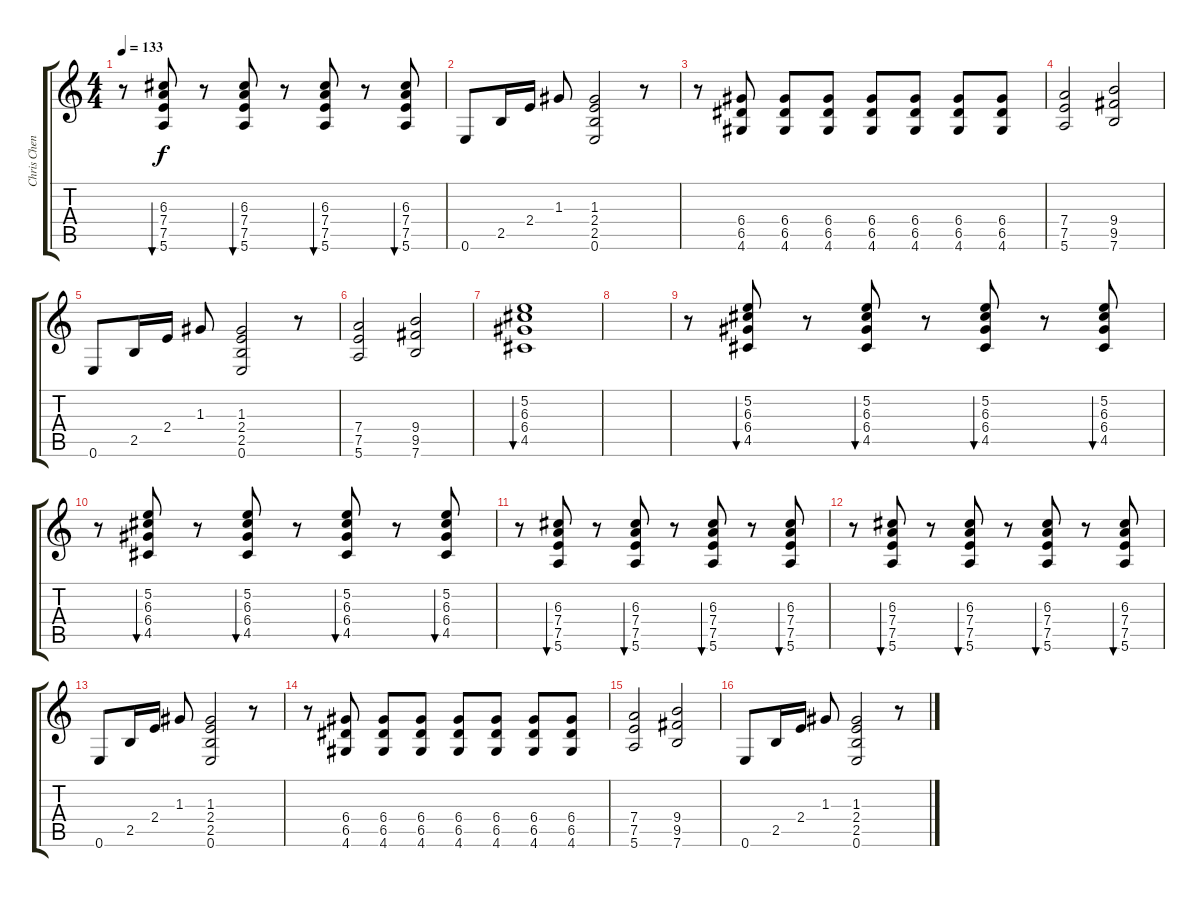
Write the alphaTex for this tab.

\track ("Chris Cheney" "Chris Chen") {instrument electricguitarjazz}
\staff {score tabs}
\tuning (E4 B3 G3 D3 A2 E2) {hide}
\ts (4 4)
\tempo 133
\clef g2
\ks c
r.8{dy f} (6.3 7.4 7.5 5.6).8{bu 60} r.8 (6.3 7.4 7.5 5.6).8{bu 60} r.8 (6.3 7.4 7.5 5.6).8{bu 60} r.8 (6.3 7.4 7.5 5.6).8{bu 60} |
0.6.8 2.5.16 2.4.16 1.3.8 (1.3 2.4 2.5 0.6).2 r.8 |
r.8 (6.4 6.5 4.6).8 (6.4 6.5 4.6).8 (6.4 6.5 4.6).8 (6.4 6.5 4.6).8 (6.4 6.5 4.6).8 (6.4 6.5 4.6).8 (6.4 6.5 4.6).8 |
(7.4 7.5 5.6).2 (9.4 9.5 7.6).2 |
0.6.8 2.5.16 2.4.16 1.3.8 (1.3 2.4 2.5 0.6).2 r.8 |
(7.4 7.5 5.6).2 (9.4 9.5 7.6).2 |
(5.2 6.3 6.4 4.5).1{bu 60} |
|
r.8 (5.2 6.3 6.4 4.5).8{bu 60} r.8 (5.2 6.3 6.4 4.5).8{bu 60} r.8 (5.2 6.3 6.4 4.5).8{bu 60} r.8 (5.2 6.3 6.4 4.5).8{bu 60} |
r.8 (5.2 6.3 6.4 4.5).8{bu 60} r.8 (5.2 6.3 6.4 4.5).8{bu 60} r.8 (5.2 6.3 6.4 4.5).8{bu 60} r.8 (5.2 6.3 6.4 4.5).8{bu 60} |
r.8 (6.3 7.4 7.5 5.6).8{bu 60} r.8 (6.3 7.4 7.5 5.6).8{bu 60} r.8 (6.3 7.4 7.5 5.6).8{bu 60} r.8 (6.3 7.4 7.5 5.6).8{bu 60} |
r.8 (6.3 7.4 7.5 5.6).8{bu 60} r.8 (6.3 7.4 7.5 5.6).8{bu 60} r.8 (6.3 7.4 7.5 5.6).8{bu 60} r.8 (6.3 7.4 7.5 5.6).8{bu 60} |
0.6.8 2.5.16 2.4.16 1.3.8 (1.3 2.4 2.5 0.6).2 r.8 |
r.8 (6.4 6.5 4.6).8 (6.4 6.5 4.6).8 (6.4 6.5 4.6).8 (6.4 6.5 4.6).8 (6.4 6.5 4.6).8 (6.4 6.5 4.6).8 (6.4 6.5 4.6).8 |
(7.4 7.5 5.6).2 (9.4 9.5 7.6).2 |
0.6.8 2.5.16 2.4.16 1.3.8 (1.3 2.4 2.5 0.6).2 r.8
